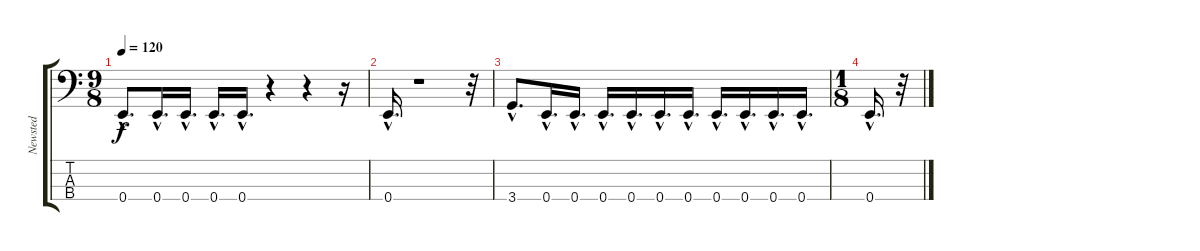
\track ("Newsted" "Newsted") {instrument electricbassfinger}
\staff {score tabs}
\tuning (G2 D2 A1 E1) {hide}
\ts (9 8)
\tempo 120
\clef f4
\ks c
0.4{hac}.8{d dy f} 0.4{hac}.16{d} 0.4{hac}.16{d} 0.4{hac}.16{d} 0.4{hac}.16{d} r.4 r.4 r.16 |
0.4{hac}.16{d} r.1 r.32 |
3.4{hac}.8{d} 0.4{hac}.16{d} 0.4{hac}.16{d} 0.4{hac}.16{d} 0.4{hac}.16{d} 0.4{hac}.16{d} 0.4{hac}.16{d} 0.4{hac}.16{d} 0.4{hac}.16{d} 0.4{hac}.16{d} 0.4{hac}.16{d} |
\ts (1 8)
0.4{hac}.16{d} r.32
